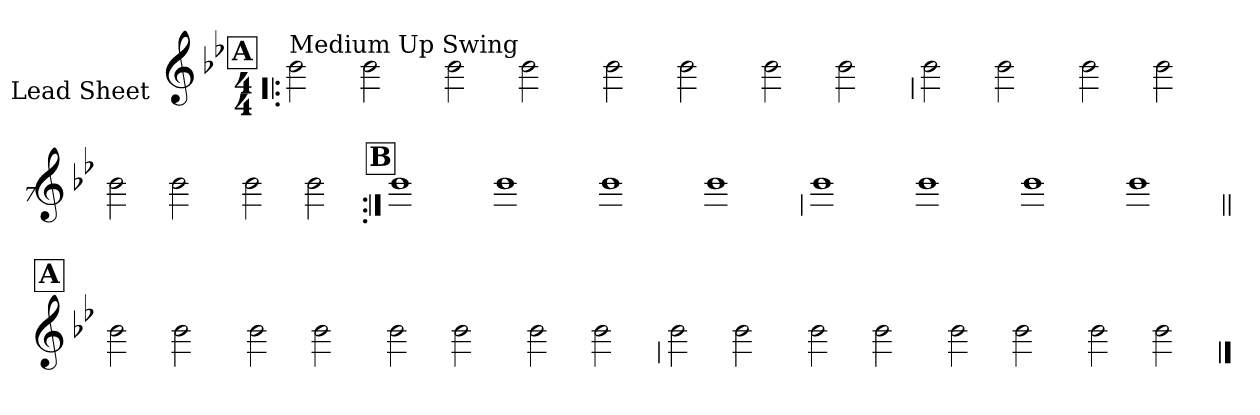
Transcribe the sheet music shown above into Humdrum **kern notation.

**kern
*part1
*staff1
*I"Lead Sheet
*stria0
*clefG2
*k[b-e-]
*B-:
*M4/4
!!LO:REH:place=s1:a:t=A
=1!|:
!LO:TX:a:t=Medium Up Swing
2b-
2b-
=2-
2b-
2b-
=3-
2b-
2b-
=4-
2b-
2b-
!!LO:LB:g=z
=5
2b-
2b-
=6-
2b-
2b-
=7-
2b-
2b-
=8-
2b-
2b-
!!LO:LB:g=z
!!LO:REH:place=s1:a:t=B
=9:|!
1b-
=10-
1b-
=11-
1b-
=12-
1b-
!!LO:LB:g=z
=13
1b-
=14-
1b-
=15-
1b-
=16-
1b-
!!LO:LB:g=z
!!LO:REH:place=s1:a:t=A
=17||
2b-
2b-
=18-
2b-
2b-
=19-
2b-
2b-
=20-
2b-
2b-
!!LO:LB:g=z
=21
2b-
2b-
=22-
2b-
2b-
=23-
2b-
2b-
=24-
2b-
2b-
==
*-
